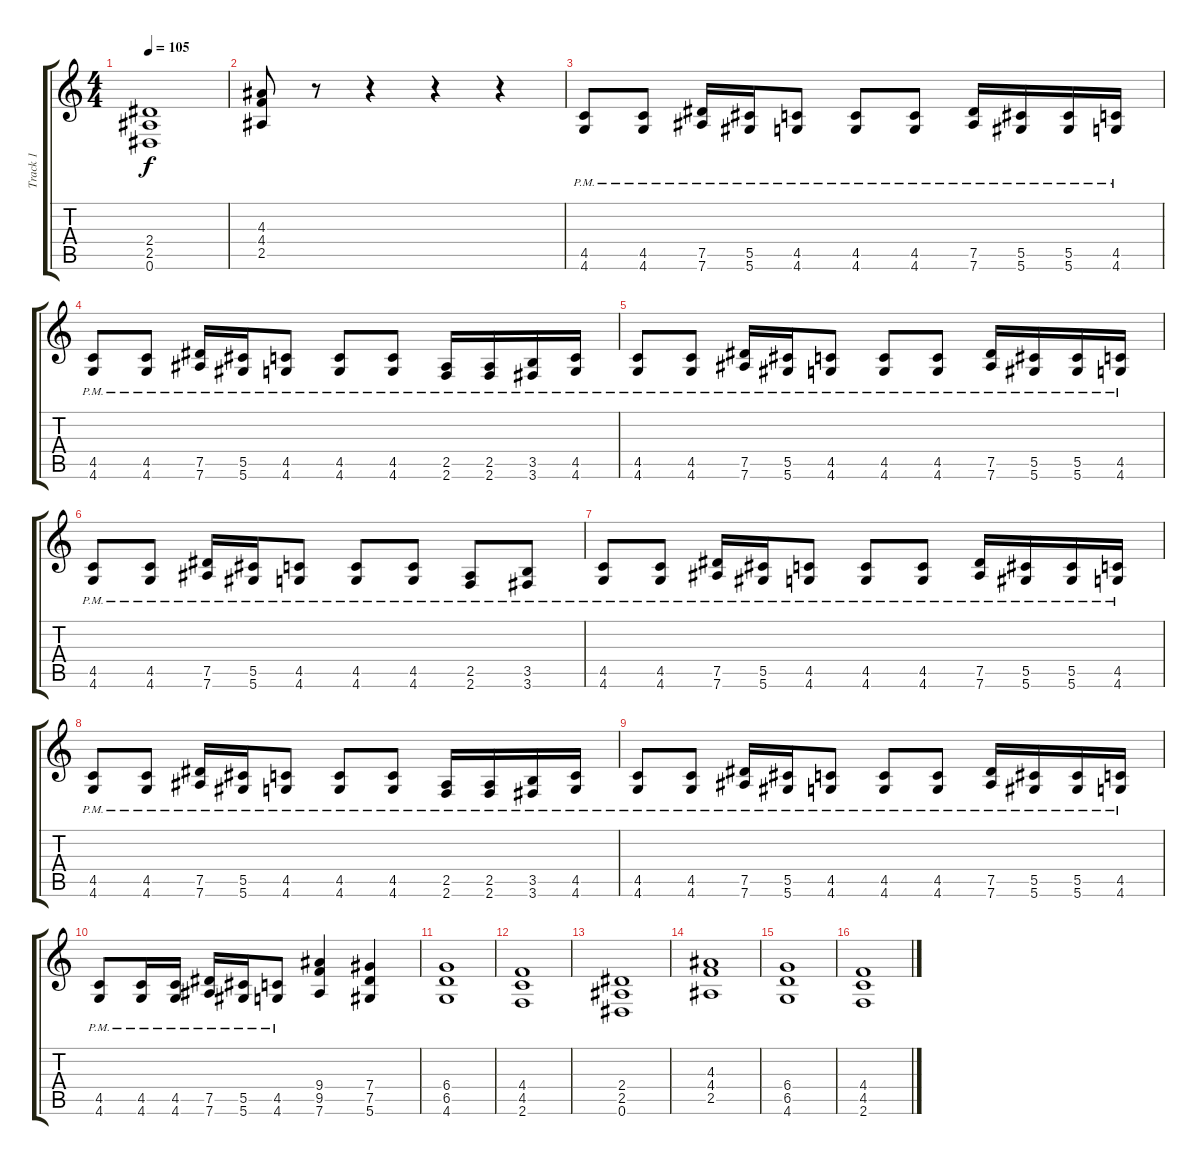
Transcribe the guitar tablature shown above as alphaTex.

\track ("Track 1" "Track 1") {instrument distortionguitar}
\staff {score tabs}
\tuning (Eb4 Bb3 Gb3 Db3 Ab2 Eb2) {hide}
\ts (4 4)
\tempo 105
\clef g2
\ks c
(2.4 2.5 0.6).1{dy f} |
(4.3 4.4 2.5).8 r.8 r.4 r.4 r.4 |
(4.5{pm} 4.6{pm}).8 (4.5{pm} 4.6{pm}).8 (7.5{pm} 7.6{pm}).16 (5.5{pm} 5.6{pm}).16 (4.5{pm} 4.6{pm}).8 (4.5{pm} 4.6{pm}).8 (4.5{pm} 4.6{pm}).8 (7.5{pm} 7.6{pm}).16 (5.5{pm} 5.6{pm}).16 (5.5{pm} 5.6{pm}).16 (4.5{pm} 4.6{pm}).16 |
(4.5{pm} 4.6{pm}).8 (4.5{pm} 4.6{pm}).8 (7.5{pm} 7.6{pm}).16 (5.5{pm} 5.6{pm}).16 (4.5{pm} 4.6{pm}).8 (4.5{pm} 4.6{pm}).8 (4.5{pm} 4.6{pm}).8 (2.5{pm} 2.6{pm}).16 (2.5{pm} 2.6{pm}).16 (3.5{pm} 3.6{pm}).16 (4.5{pm} 4.6{pm}).16 |
(4.5{pm} 4.6{pm}).8 (4.5{pm} 4.6{pm}).8 (7.5{pm} 7.6{pm}).16 (5.5{pm} 5.6{pm}).16 (4.5{pm} 4.6{pm}).8 (4.5{pm} 4.6{pm}).8 (4.5{pm} 4.6{pm}).8 (7.5{pm} 7.6{pm}).16 (5.5{pm} 5.6{pm}).16 (5.5{pm} 5.6{pm}).16 (4.5{pm} 4.6{pm}).16 |
(4.5{pm} 4.6{pm}).8 (4.5{pm} 4.6{pm}).8 (7.5{pm} 7.6{pm}).16 (5.5{pm} 5.6{pm}).16 (4.5{pm} 4.6{pm}).8 (4.5{pm} 4.6{pm}).8 (4.5{pm} 4.6{pm}).8 (2.5{pm} 2.6{pm}).8 (3.5{pm} 3.6{pm}).8 |
(4.5{pm} 4.6{pm}).8 (4.5{pm} 4.6{pm}).8 (7.5{pm} 7.6{pm}).16 (5.5{pm} 5.6{pm}).16 (4.5{pm} 4.6{pm}).8 (4.5{pm} 4.6{pm}).8 (4.5{pm} 4.6{pm}).8 (7.5{pm} 7.6{pm}).16 (5.5{pm} 5.6{pm}).16 (5.5{pm} 5.6{pm}).16 (4.5{pm} 4.6{pm}).16 |
(4.5{pm} 4.6{pm}).8 (4.5{pm} 4.6{pm}).8 (7.5{pm} 7.6{pm}).16 (5.5{pm} 5.6{pm}).16 (4.5{pm} 4.6{pm}).8 (4.5{pm} 4.6{pm}).8 (4.5{pm} 4.6{pm}).8 (2.5{pm} 2.6{pm}).16 (2.5{pm} 2.6{pm}).16 (3.5{pm} 3.6{pm}).16 (4.5{pm} 4.6{pm}).16 |
(4.5{pm} 4.6{pm}).8 (4.5{pm} 4.6{pm}).8 (7.5{pm} 7.6{pm}).16 (5.5{pm} 5.6{pm}).16 (4.5{pm} 4.6{pm}).8 (4.5{pm} 4.6{pm}).8 (4.5{pm} 4.6{pm}).8 (7.5{pm} 7.6{pm}).16 (5.5{pm} 5.6{pm}).16 (5.5{pm} 5.6{pm}).16 (4.5{pm} 4.6{pm}).16 |
(4.5{pm} 4.6{pm}).8 (4.5{pm} 4.6{pm}).16 (4.5{pm} 4.6{pm}).16 (7.5{pm} 7.6{pm}).16 (5.5{pm} 5.6{pm}).16 (4.5{pm} 4.6{pm}).8 (9.4 9.5 7.6).4 (7.4 7.5 5.6).4 |
(6.4 6.5 4.6).1 |
(4.4 4.5 2.6).1 |
(2.4 2.5 0.6).1 |
(4.3 4.4 2.5).1 |
(6.4 6.5 4.6).1 |
(4.4 4.5 2.6).1
